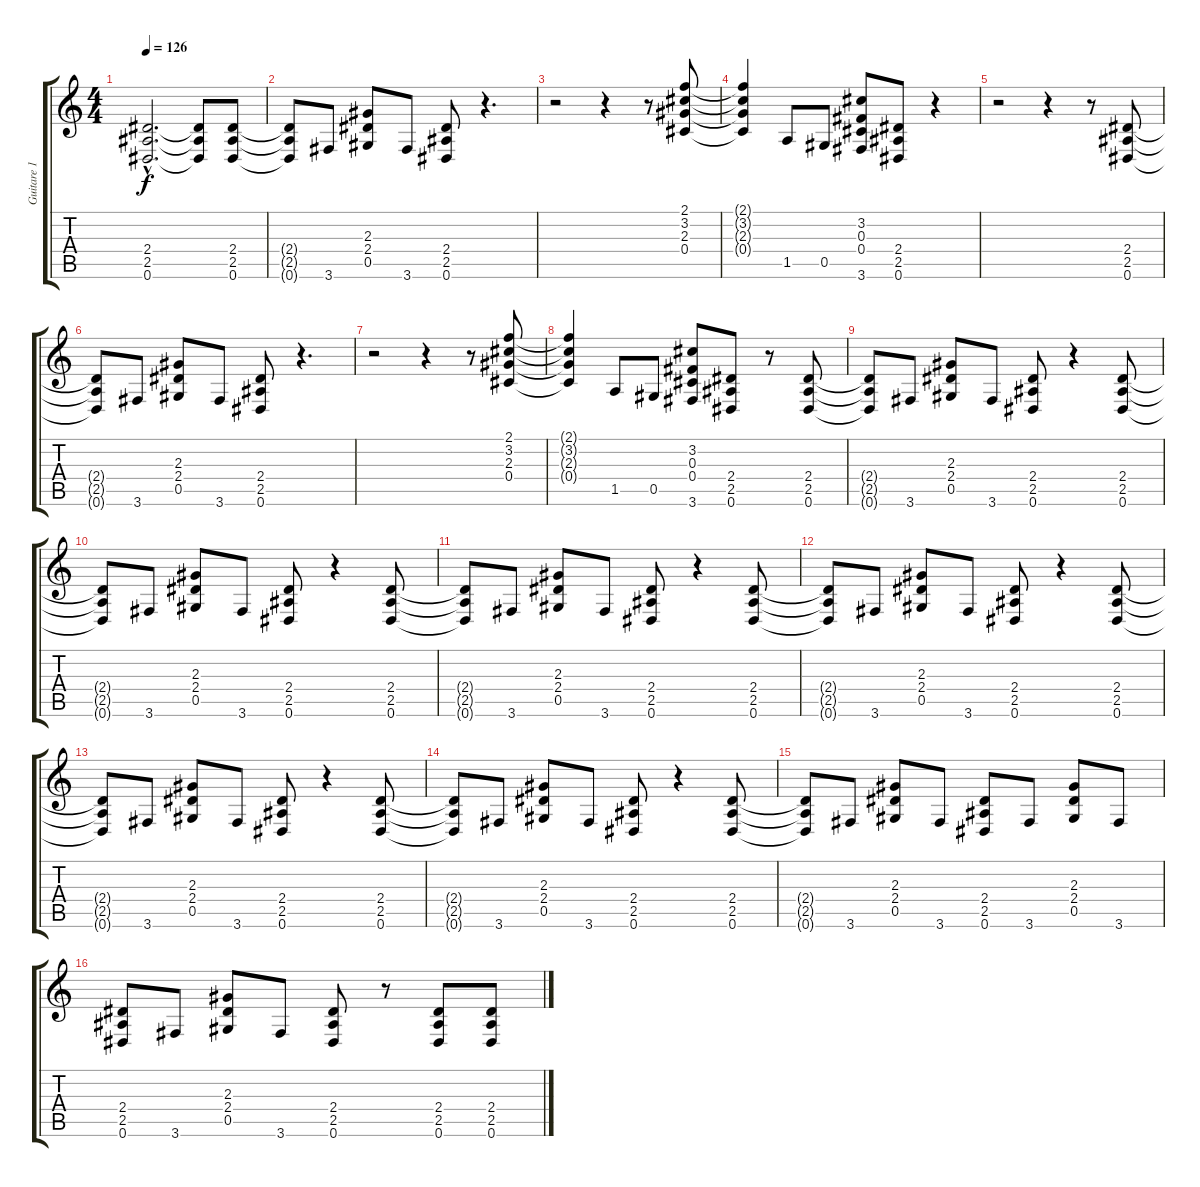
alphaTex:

\track ("Guitare 1" "Guitare 1") {instrument distortionguitar}
\staff {score tabs}
\tuning (Eb4 Bb3 Gb3 Db3 Ab2 Eb2) {hide}
\ts (4 4)
\tempo 126
\clef g2
\ks c
(2.4{hac t} 2.5{hac t} 0.6{hac t}).2{d dy f} (2.4{t} 2.5{t} 0.6{t}).8 (2.4 2.5 0.6).8{instrument distortionguitar} |
(2.4{t} 2.5{t} 0.6{t}).8 3.6.8 (2.3 2.4 0.5).8 3.6.8 (2.4 2.5 0.6).8 r.4{d} |
r.2 r.4 r.8 (2.1 3.2 2.3 0.4).8 |
(2.1{t} 3.2{t} 2.3{t} 0.4{t}).4 1.5.8 0.5.8 (3.2 0.3 0.4 3.6).8 (2.4 2.5 0.6).8 r.4 |
r.2 r.4 r.8 (2.4 2.5 0.6).8 |
(2.4{t} 2.5{t} 0.6{t}).8 3.6.8 (2.3 2.4 0.5).8 3.6.8 (2.4 2.5 0.6).8 r.4{d} |
r.2 r.4 r.8 (2.1 3.2 2.3 0.4).8 |
(2.1{t} 3.2{t} 2.3{t} 0.4{t}).4 1.5.8 0.5.8 (3.2 0.3 0.4 3.6).8 (2.4 2.5 0.6).8 r.8 (2.4 2.5 0.6).8 |
(2.4{t} 2.5{t} 0.6{t}).8 3.6.8 (2.3 2.4 0.5).8 3.6.8 (2.4 2.5 0.6).8 r.4 (2.4 2.5 0.6).8 |
(2.4{t} 2.5{t} 0.6{t}).8 3.6.8 (2.3 2.4 0.5).8 3.6.8 (2.4 2.5 0.6).8 r.4 (2.4 2.5 0.6).8 |
(2.4{t} 2.5{t} 0.6{t}).8 3.6.8 (2.3 2.4 0.5).8 3.6.8 (2.4 2.5 0.6).8 r.4 (2.4 2.5 0.6).8 |
(2.4{t} 2.5{t} 0.6{t}).8 3.6.8 (2.3 2.4 0.5).8 3.6.8 (2.4 2.5 0.6).8 r.4 (2.4 2.5 0.6).8 |
(2.4{t} 2.5{t} 0.6{t}).8 3.6.8 (2.3 2.4 0.5).8 3.6.8 (2.4 2.5 0.6).8 r.4 (2.4 2.5 0.6).8 |
(2.4{t} 2.5{t} 0.6{t}).8 3.6.8 (2.3 2.4 0.5).8 3.6.8 (2.4 2.5 0.6).8 r.4 (2.4 2.5 0.6).8 |
(2.4{t} 2.5{t} 0.6{t}).8 3.6.8 (2.3 2.4 0.5).8 3.6.8 (2.4 2.5 0.6).8 3.6.8 (2.3 2.4 0.5).8 3.6.8 |
(2.4 2.5 0.6).8 3.6.8 (2.3 2.4 0.5).8 3.6.8 (2.4 2.5 0.6).8 r.8 (2.4 2.5 0.6).8 (2.4 2.5 0.6).8
